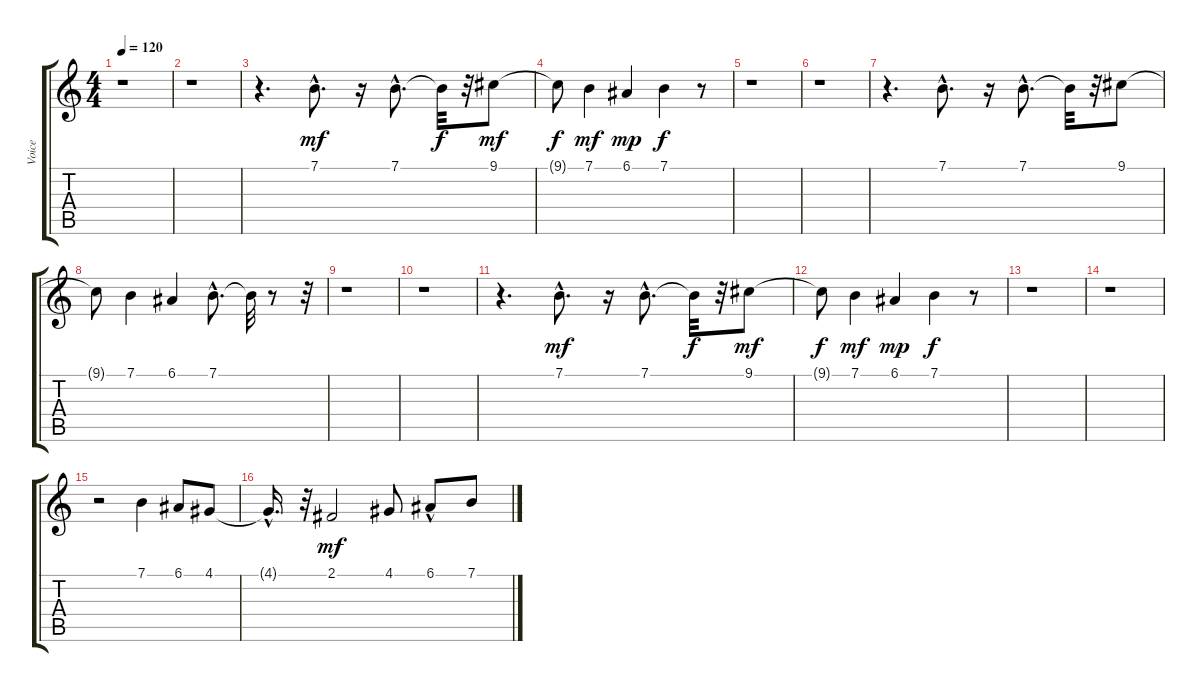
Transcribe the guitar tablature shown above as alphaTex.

\track ("Voice" "Voice") {instrument lead3calliope}
\staff {score tabs}
\tuning (E4 B3 G3 D3 A2 E2) {hide}
\ts (4 4)
\tempo 120
\clef g2
\ks c
r.1{dy mf instrument lead3calliope} |
r.1 |
r.4{d} 7.1{hac}.8{d} r.16 7.1{hac}.8{d} 7.1{t}.32{dy f} r.32 9.1.8{dy mf} |
9.1{t}.8{dy f} 7.1.4{dy mf} 6.1.4{dy mp} 7.1.4{dy f} r.8 |
r.1 |
r.1 |
r.4{d} 7.1{hac}.8{d} r.16 7.1{hac}.8{d} 7.1{t}.32 r.32 9.1.8 |
9.1{t}.8 7.1.4 6.1.4 7.1{hac}.8{d} 7.1{t}.32 r.8 r.32 |
r.1 |
r.1 |
r.4{d} 7.1{hac}.8{d dy mf} r.16 7.1{hac}.8{d} 7.1{t}.32{dy f} r.32 9.1.8{dy mf} |
9.1{t}.8{dy f} 7.1.4{dy mf} 6.1.4{dy mp} 7.1.4{dy f} r.8 |
r.1 |
r.1 |
r.2 7.1.4 6.1.8 4.1.8 |
4.1{hac t}.16{d} r.32 2.1.2{dy mf} 4.1.8 6.1{hac}.8 7.1.8
